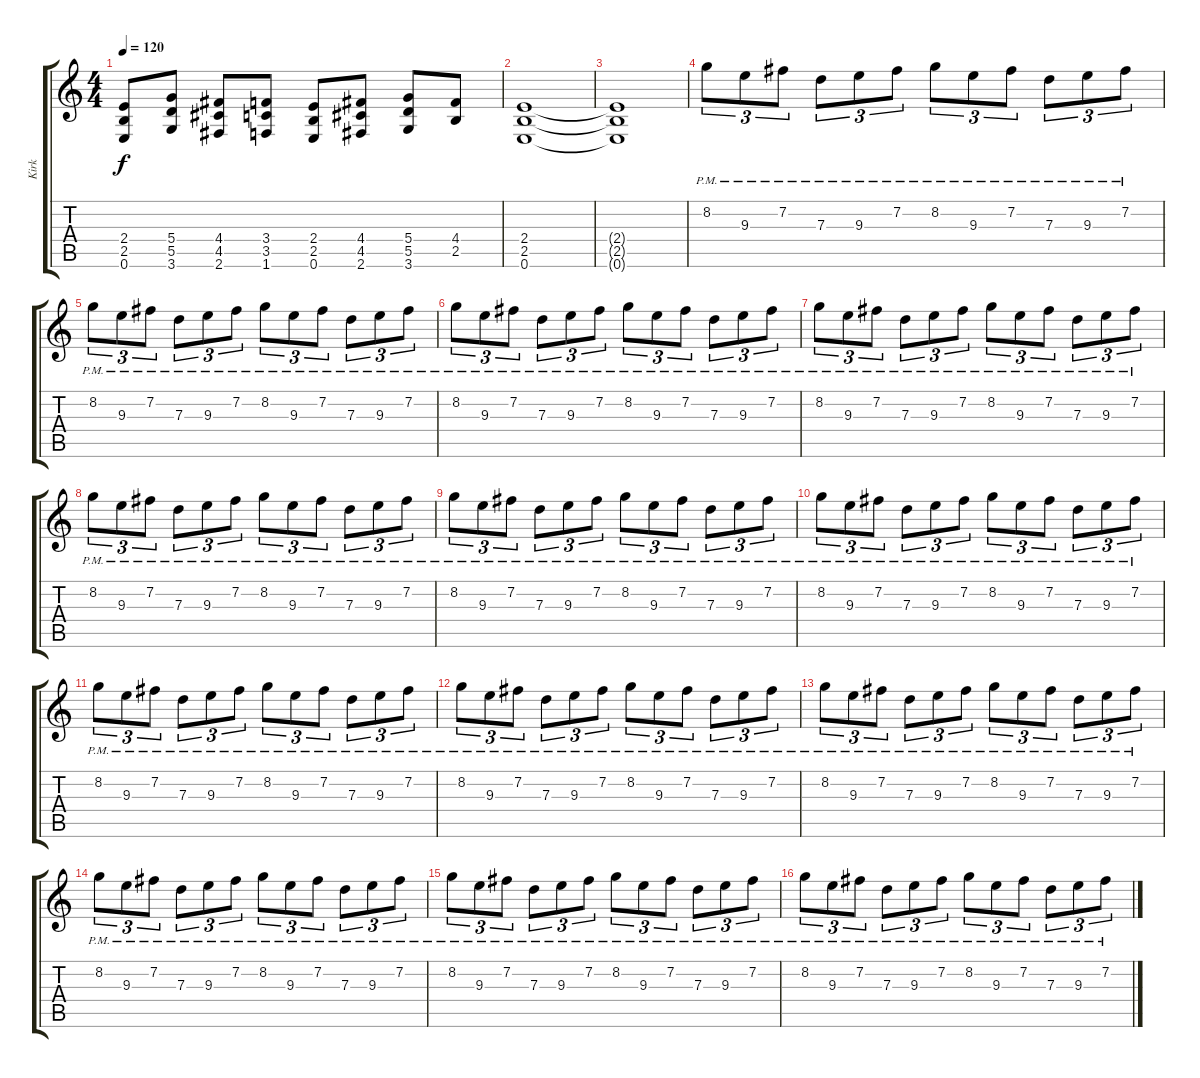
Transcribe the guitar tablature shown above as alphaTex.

\track ("Kirk" "Kirk") {instrument distortionguitar}
\staff {score tabs}
\tuning (E4 B3 G3 D3 A2 E2) {hide}
\ts (4 4)
\tempo 120
\clef g2
\ks c
(2.4 2.5 0.6).8{dy f} (5.4 5.5 3.6).8 (4.4 4.5 2.6).8 (3.4 3.5 1.6).8 (2.4 2.5 0.6).8 (4.4 4.5 2.6).8 (5.4 5.5 3.6).8 (4.4 2.5).8 |
(2.4 2.5 0.6).1 |
(2.4{t} 2.5{t} 0.6{t}).1 |
8.2{pm}.8{tu (3 2)} 9.3{pm}.8{tu (3 2)} 7.2{pm}.8{tu (3 2)} 7.3{pm}.8{tu (3 2)} 9.3{pm}.8{tu (3 2)} 7.2{pm}.8{tu (3 2)} 8.2{pm}.8{tu (3 2)} 9.3{pm}.8{tu (3 2)} 7.2{pm}.8{tu (3 2)} 7.3{pm}.8{tu (3 2)} 9.3{pm}.8{tu (3 2)} 7.2{pm}.8{tu (3 2)} |
8.2{pm}.8{tu (3 2)} 9.3{pm}.8{tu (3 2)} 7.2{pm}.8{tu (3 2)} 7.3{pm}.8{tu (3 2)} 9.3{pm}.8{tu (3 2)} 7.2{pm}.8{tu (3 2)} 8.2{pm}.8{tu (3 2)} 9.3{pm}.8{tu (3 2)} 7.2{pm}.8{tu (3 2)} 7.3{pm}.8{tu (3 2)} 9.3{pm}.8{tu (3 2)} 7.2{pm}.8{tu (3 2)} |
8.2{pm}.8{tu (3 2)} 9.3{pm}.8{tu (3 2)} 7.2{pm}.8{tu (3 2)} 7.3{pm}.8{tu (3 2)} 9.3{pm}.8{tu (3 2)} 7.2{pm}.8{tu (3 2)} 8.2{pm}.8{tu (3 2)} 9.3{pm}.8{tu (3 2)} 7.2{pm}.8{tu (3 2)} 7.3{pm}.8{tu (3 2)} 9.3{pm}.8{tu (3 2)} 7.2{pm}.8{tu (3 2)} |
8.2{pm}.8{tu (3 2)} 9.3{pm}.8{tu (3 2)} 7.2{pm}.8{tu (3 2)} 7.3{pm}.8{tu (3 2)} 9.3{pm}.8{tu (3 2)} 7.2{pm}.8{tu (3 2)} 8.2{pm}.8{tu (3 2)} 9.3{pm}.8{tu (3 2)} 7.2{pm}.8{tu (3 2)} 7.3{pm}.8{tu (3 2)} 9.3{pm}.8{tu (3 2)} 7.2{pm}.8{tu (3 2)} |
8.2{pm}.8{tu (3 2)} 9.3{pm}.8{tu (3 2)} 7.2{pm}.8{tu (3 2)} 7.3{pm}.8{tu (3 2)} 9.3{pm}.8{tu (3 2)} 7.2{pm}.8{tu (3 2)} 8.2{pm}.8{tu (3 2)} 9.3{pm}.8{tu (3 2)} 7.2{pm}.8{tu (3 2)} 7.3{pm}.8{tu (3 2)} 9.3{pm}.8{tu (3 2)} 7.2{pm}.8{tu (3 2)} |
8.2{pm}.8{tu (3 2)} 9.3{pm}.8{tu (3 2)} 7.2{pm}.8{tu (3 2)} 7.3{pm}.8{tu (3 2)} 9.3{pm}.8{tu (3 2)} 7.2{pm}.8{tu (3 2)} 8.2{pm}.8{tu (3 2)} 9.3{pm}.8{tu (3 2)} 7.2{pm}.8{tu (3 2)} 7.3{pm}.8{tu (3 2)} 9.3{pm}.8{tu (3 2)} 7.2{pm}.8{tu (3 2)} |
8.2{pm}.8{tu (3 2)} 9.3{pm}.8{tu (3 2)} 7.2{pm}.8{tu (3 2)} 7.3{pm}.8{tu (3 2)} 9.3{pm}.8{tu (3 2)} 7.2{pm}.8{tu (3 2)} 8.2{pm}.8{tu (3 2)} 9.3{pm}.8{tu (3 2)} 7.2{pm}.8{tu (3 2)} 7.3{pm}.8{tu (3 2)} 9.3{pm}.8{tu (3 2)} 7.2{pm}.8{tu (3 2)} |
8.2{pm}.8{tu (3 2)} 9.3{pm}.8{tu (3 2)} 7.2{pm}.8{tu (3 2)} 7.3{pm}.8{tu (3 2)} 9.3{pm}.8{tu (3 2)} 7.2{pm}.8{tu (3 2)} 8.2{pm}.8{tu (3 2)} 9.3{pm}.8{tu (3 2)} 7.2{pm}.8{tu (3 2)} 7.3{pm}.8{tu (3 2)} 9.3{pm}.8{tu (3 2)} 7.2{pm}.8{tu (3 2)} |
8.2{pm}.8{tu (3 2)} 9.3{pm}.8{tu (3 2)} 7.2{pm}.8{tu (3 2)} 7.3{pm}.8{tu (3 2)} 9.3{pm}.8{tu (3 2)} 7.2{pm}.8{tu (3 2)} 8.2{pm}.8{tu (3 2)} 9.3{pm}.8{tu (3 2)} 7.2{pm}.8{tu (3 2)} 7.3{pm}.8{tu (3 2)} 9.3{pm}.8{tu (3 2)} 7.2{pm}.8{tu (3 2)} |
8.2{pm}.8{tu (3 2)} 9.3{pm}.8{tu (3 2)} 7.2{pm}.8{tu (3 2)} 7.3{pm}.8{tu (3 2)} 9.3{pm}.8{tu (3 2)} 7.2{pm}.8{tu (3 2)} 8.2{pm}.8{tu (3 2)} 9.3{pm}.8{tu (3 2)} 7.2{pm}.8{tu (3 2)} 7.3{pm}.8{tu (3 2)} 9.3{pm}.8{tu (3 2)} 7.2{pm}.8{tu (3 2)} |
8.2{pm}.8{tu (3 2)} 9.3{pm}.8{tu (3 2)} 7.2{pm}.8{tu (3 2)} 7.3{pm}.8{tu (3 2)} 9.3{pm}.8{tu (3 2)} 7.2{pm}.8{tu (3 2)} 8.2{pm}.8{tu (3 2)} 9.3{pm}.8{tu (3 2)} 7.2{pm}.8{tu (3 2)} 7.3{pm}.8{tu (3 2)} 9.3{pm}.8{tu (3 2)} 7.2{pm}.8{tu (3 2)} |
8.2{pm}.8{tu (3 2)} 9.3{pm}.8{tu (3 2)} 7.2{pm}.8{tu (3 2)} 7.3{pm}.8{tu (3 2)} 9.3{pm}.8{tu (3 2)} 7.2{pm}.8{tu (3 2)} 8.2{pm}.8{tu (3 2)} 9.3{pm}.8{tu (3 2)} 7.2{pm}.8{tu (3 2)} 7.3{pm}.8{tu (3 2)} 9.3{pm}.8{tu (3 2)} 7.2{pm}.8{tu (3 2)} |
8.2{pm}.8{tu (3 2)} 9.3{pm}.8{tu (3 2)} 7.2{pm}.8{tu (3 2)} 7.3{pm}.8{tu (3 2)} 9.3{pm}.8{tu (3 2)} 7.2{pm}.8{tu (3 2)} 8.2{pm}.8{tu (3 2)} 9.3{pm}.8{tu (3 2)} 7.2{pm}.8{tu (3 2)} 7.3{pm}.8{tu (3 2)} 9.3{pm}.8{tu (3 2)} 7.2{pm}.8{tu (3 2)}
